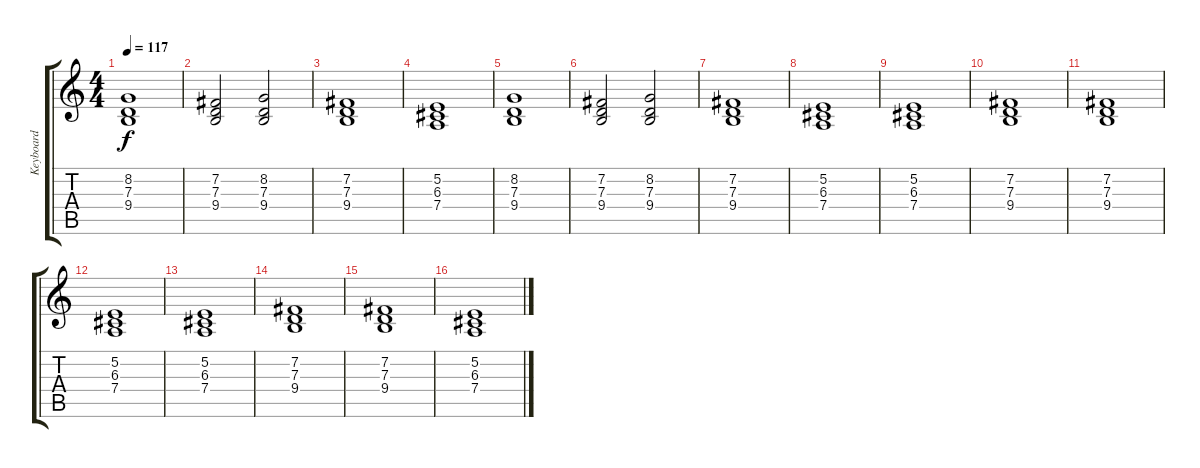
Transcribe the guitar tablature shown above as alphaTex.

\track ("Keyboard" "Keyboard") {instrument pad2warm}
\staff {score tabs}
\tuning (E4 B3 G3 D3 A2 E2) {hide}
\ts (4 4)
\tempo 117
\clef g2
\ks c
(8.2 7.3 9.4).1{dy f} |
(7.2 7.3 9.4).2 (8.2 7.3 9.4).2 |
(7.2 7.3 9.4).1 |
(5.2 6.3 7.4).1 |
(8.2 7.3 9.4).1 |
(7.2 7.3 9.4).2 (8.2 7.3 9.4).2 |
(7.2 7.3 9.4).1 |
(5.2 6.3 7.4).1 |
(5.2 6.3 7.4).1 |
(7.2 7.3 9.4).1 |
(7.2 7.3 9.4).1 |
(5.2 6.3 7.4).1 |
(5.2 6.3 7.4).1 |
(7.2 7.3 9.4).1 |
(7.2 7.3 9.4).1 |
(5.2 6.3 7.4).1
